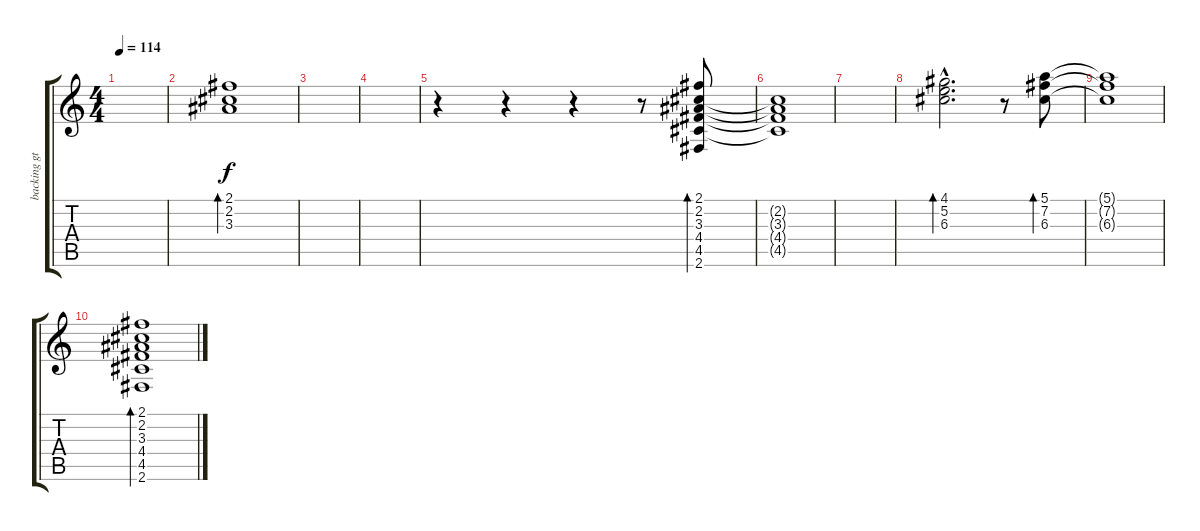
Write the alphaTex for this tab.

\track ("backing gt" "backing gt") {instrument acousticguitarsteel}
\staff {score tabs}
\tuning (E4 B3 G3 D3 A2 E2) {hide}
\ts (4 4)
\tempo 114
\clef g2
\ks c
|
(2.1 2.2 3.3).1{bd 240} |
|
|
r.4 r.4 r.4 r.8 (2.1 2.2 3.3 4.4 4.5 2.6).8{bd 240} |
(2.2{t} 3.3{t} 4.4{t} 4.5{t}).1 |
|
(4.1{hac} 5.2{hac} 6.3{hac}).2{d bd 240} r.8 (5.1 7.2 6.3).8{bd 240} |
(5.1{t} 7.2{t} 6.3{t}).1 |
(2.1 2.2 3.3 4.4 4.5 2.6).1{bd 240}
